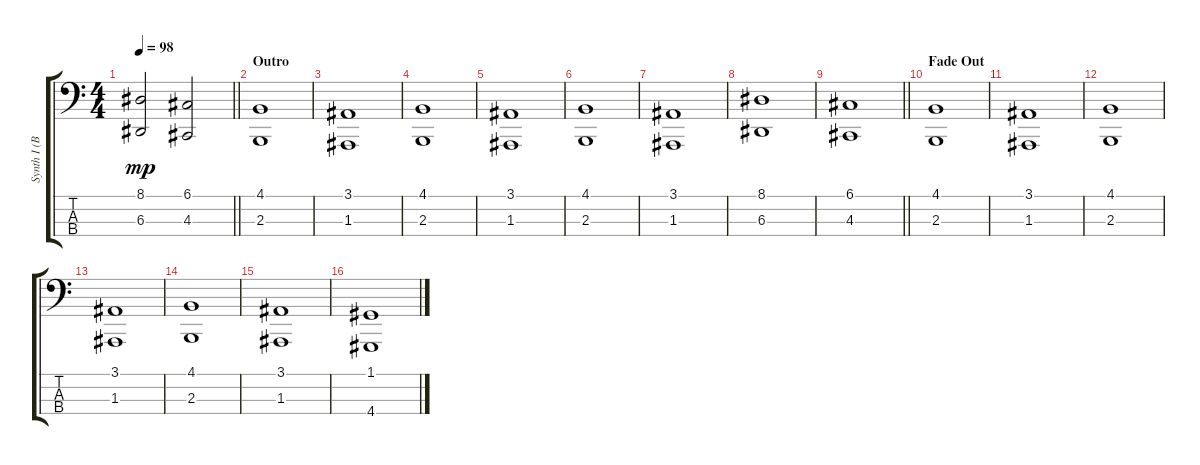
\track ("Synth I (Banks)" "Synth I (B") {instrument brasssection}
\staff {score tabs}
\tuning (G2 D2 A1 E1) {hide}
\ts (4 4)
\tempo 98
\clef f4
\barLineRight lightlight
\ks c
(8.1 6.3).2{dy mp} (6.1 4.3).2 |
\section ("" "Outro")
(4.1 2.3).1 |
(3.1 1.3).1 |
(4.1 2.3).1 |
(3.1 1.3).1 |
(4.1 2.3).1 |
(3.1 1.3).1 |
(8.1 6.3).1 |
\barLineRight lightlight
(6.1 4.3).1 |
\section ("" "Fade Out")
(4.1 2.3).1{volume 10} |
(3.1 1.3).1 |
(4.1 2.3).1 |
(3.1 1.3).1{volume 8} |
(4.1 2.3).1 |
(3.1 1.3).1 |
(1.1 4.4).1{volume 6}
